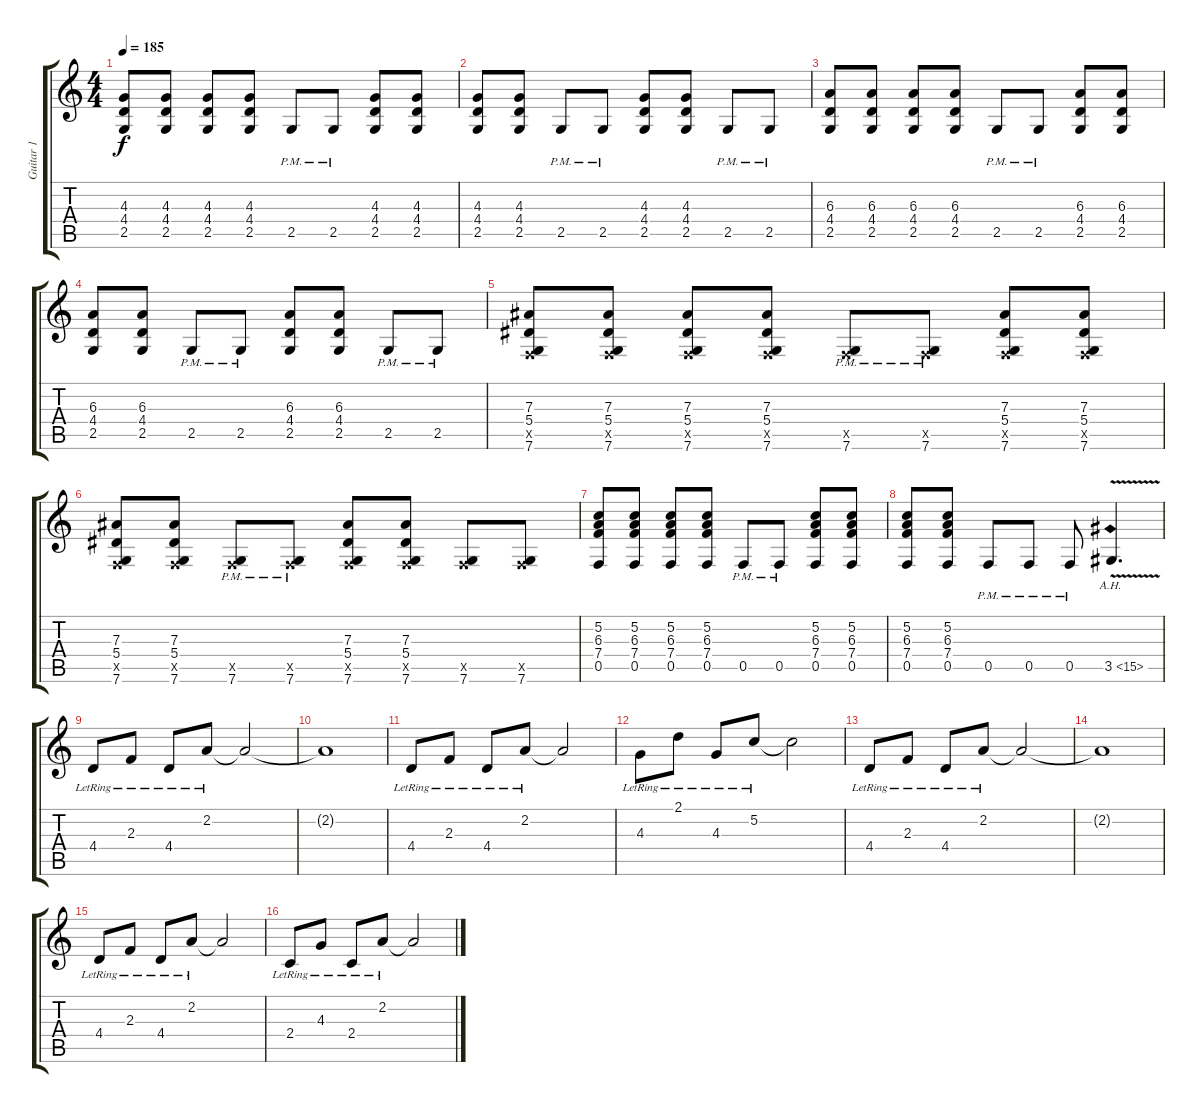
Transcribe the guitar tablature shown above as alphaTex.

\track ("Guitar 1" "Guitar 1") {instrument distortionguitar}
\staff {score tabs}
\tuning (C4 G3 Eb3 Bb2 F2 C2) {hide}
\ts (4 4)
\tempo 185
\clef g2
\ks c
(4.3 4.4 2.5).8{dy f} (4.3 4.4 2.5).8 (4.3 4.4 2.5).8 (4.3 4.4 2.5).8 2.5{pm}.8 2.5{pm}.8 (4.3 4.4 2.5).8 (4.3 4.4 2.5).8 |
(4.3 4.4 2.5).8 (4.3 4.4 2.5).8 2.5{pm}.8 2.5{pm}.8 (4.3 4.4 2.5).8 (4.3 4.4 2.5).8 2.5{pm}.8 2.5{pm}.8 |
(6.3 4.4 2.5).8 (6.3 4.4 2.5).8 (6.3 4.4 2.5).8 (6.3 4.4 2.5).8 2.5{pm}.8 2.5{pm}.8 (6.3 4.4 2.5).8 (6.3 4.4 2.5).8 |
(6.3 4.4 2.5).8 (6.3 4.4 2.5).8 2.5{pm}.8 2.5{pm}.8 (6.3 4.4 2.5).8 (6.3 4.4 2.5).8 2.5{pm}.8 2.5{pm}.8 |
(7.3 5.4 0.5{x} 7.6).8 (7.3 5.4 0.5{x} 7.6).8 (7.3 5.4 0.5{x} 7.6).8 (7.3 5.4 0.5{x} 7.6).8 (0.5{x} 7.6{pm}).8 (0.5{x} 7.6{pm}).8 (7.3 5.4 0.5{x} 7.6).8 (7.3 5.4 0.5{x} 7.6).8 |
(7.3 5.4 0.5{x} 7.6).8 (7.3 5.4 0.5{x} 7.6).8 (0.5{x} 7.6{pm}).8 (0.5{x} 7.6{pm}).8 (7.3 5.4 0.5{x} 7.6).8 (7.3 5.4 0.5{x} 7.6).8 (0.5{x} 7.6).8 (0.5{x} 7.6).8 |
(5.2 6.3 7.4 0.5).8 (5.2 6.3 7.4 0.5).8 (5.2 6.3 7.4 0.5).8 (5.2 6.3 7.4 0.5).8 0.5{pm}.8 0.5{pm}.8 (5.2 6.3 7.4 0.5).8 (5.2 6.3 7.4 0.5).8 |
(5.2 6.3 7.4 0.5).8 (5.2 6.3 7.4 0.5).8 0.5{pm}.8 0.5{pm}.8 0.5{pm}.8 3.5{ah 12 v}.4{d} |
4.4{lr}.8{instrument electricguitarclean} 2.3{lr}.8 4.4{lr}.8 2.2{lr}.8 2.2{t}.2 |
2.2{t}.1 |
4.4{lr}.8 2.3{lr}.8 4.4{lr}.8 2.2{lr}.8 2.2{t}.2 |
4.3{lr}.8 2.1{lr}.8 4.3{lr}.8 5.2{lr}.8 5.2{t}.2 |
4.4{lr}.8 2.3{lr}.8 4.4{lr}.8 2.2{lr}.8 2.2{t}.2 |
2.2{t}.1 |
4.4{lr}.8 2.3{lr}.8 4.4{lr}.8 2.2{lr}.8 2.2{t}.2 |
2.4{lr}.8 4.3{lr}.8 2.4{lr}.8 2.2{lr}.8 2.2{t}.2
